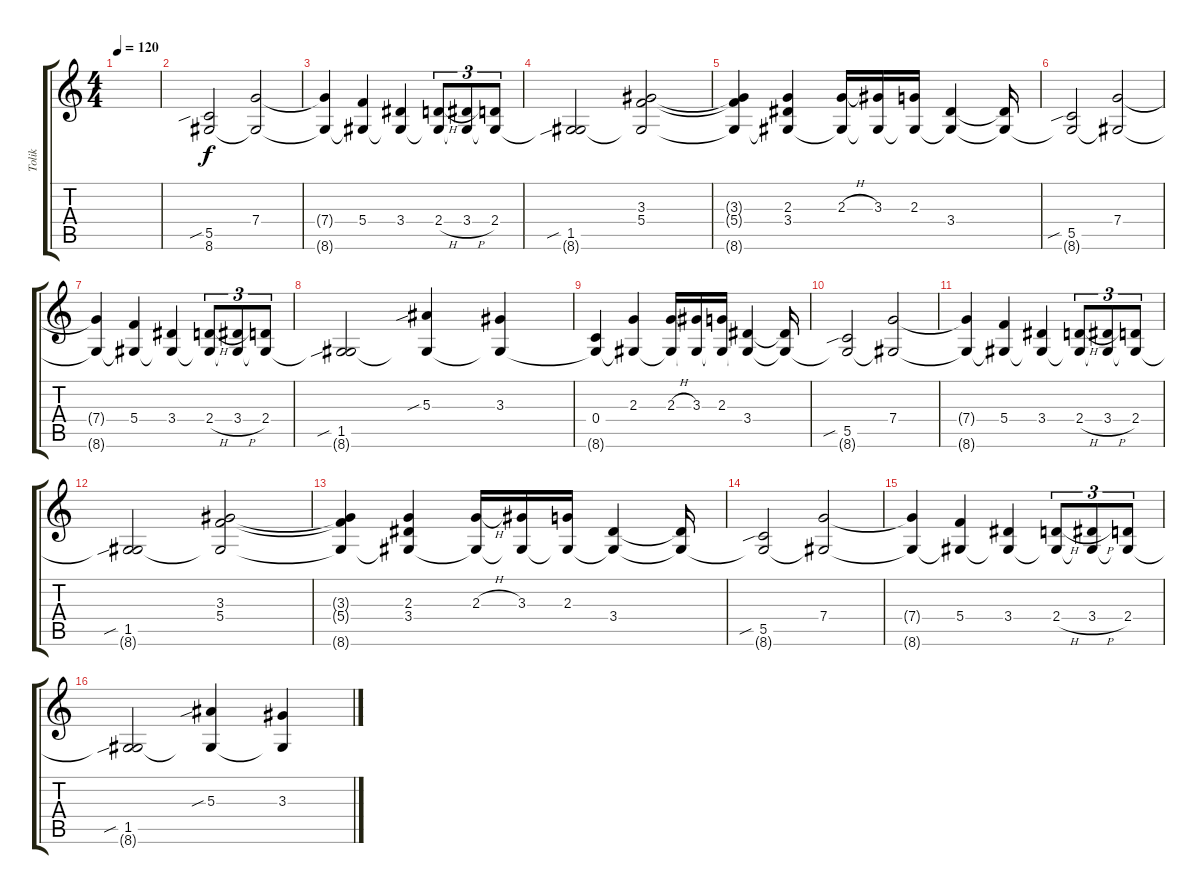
\track ("Tolik" "Tolik") {instrument distortionguitar}
\staff {score tabs}
\tuning (D4 A3 F3 C3 G2 C2) {hide}
\ts (4 4)
\tempo 120
\clef g2
\ks c
|
(5.5{sib} 8.6).2 (7.4 8.6{t}).2 |
(7.4{t} 8.6{t}).4 (5.4 8.6{t}).4 (3.4 8.6{t}).4 (2.4{h} 8.6{t}).8{tu (3 2)} (3.4{h} 8.6{t}).8{tu (3 2)} (2.4 8.6{t}).8{tu (3 2)} |
(1.5{sib} 8.6{t}).2 (3.3 5.4 8.6{t}).2 |
(3.3{t} 5.4{t} 8.6{t}).4 (2.3 3.4 8.6{t}).4 (2.3{h} 8.6{t}).16 (3.3 8.6{t}).16 (2.3 8.6{t}).16 (3.4 8.6{t}).4 (3.4{t} 8.6{t}).16 |
(5.5{sib} 8.6{t}).2 (7.4 8.6{t}).2 |
(7.4{t} 8.6{t}).4 (5.4 8.6{t}).4 (3.4 8.6{t}).4 (2.4{h} 8.6{t}).8{tu (3 2)} (3.4{h} 8.6{t}).8{tu (3 2)} (2.4 8.6{t}).8{tu (3 2)} |
(1.5{sib} 8.6{t}).2 (5.3{sib} 8.6{t}).4 (3.3 8.6{t}).4 |
(0.4 8.6{t}).4 (2.3 8.6{t}).4 (2.3{h} 8.6{t}).16 (3.3 8.6{t}).16 (2.3 8.6{t}).16 (3.4 8.6{t}).4 (3.4{t} 8.6{t}).16 |
(5.5{sib} 8.6{t}).2 (7.4 8.6{t}).2 |
(7.4{t} 8.6{t}).4 (5.4 8.6{t}).4 (3.4 8.6{t}).4 (2.4{h} 8.6{t}).8{tu (3 2)} (3.4{h} 8.6{t}).8{tu (3 2)} (2.4 8.6{t}).8{tu (3 2)} |
(1.5{sib} 8.6{t}).2 (3.3 5.4 8.6{t}).2 |
(3.3{t} 5.4{t} 8.6{t}).4 (2.3 3.4 8.6{t}).4 (2.3{h} 8.6{t}).16 (3.3 8.6{t}).16 (2.3 8.6{t}).16 (3.4 8.6{t}).4 (3.4{t} 8.6{t}).16 |
(5.5{sib} 8.6{t}).2 (7.4 8.6{t}).2 |
(7.4{t} 8.6{t}).4 (5.4 8.6{t}).4 (3.4 8.6{t}).4 (2.4{h} 8.6{t}).8{tu (3 2)} (3.4{h} 8.6{t}).8{tu (3 2)} (2.4 8.6{t}).8{tu (3 2)} |
(1.5{sib} 8.6{t}).2 (5.3{sib} 8.6{t}).4 (3.3 8.6{t}).4
